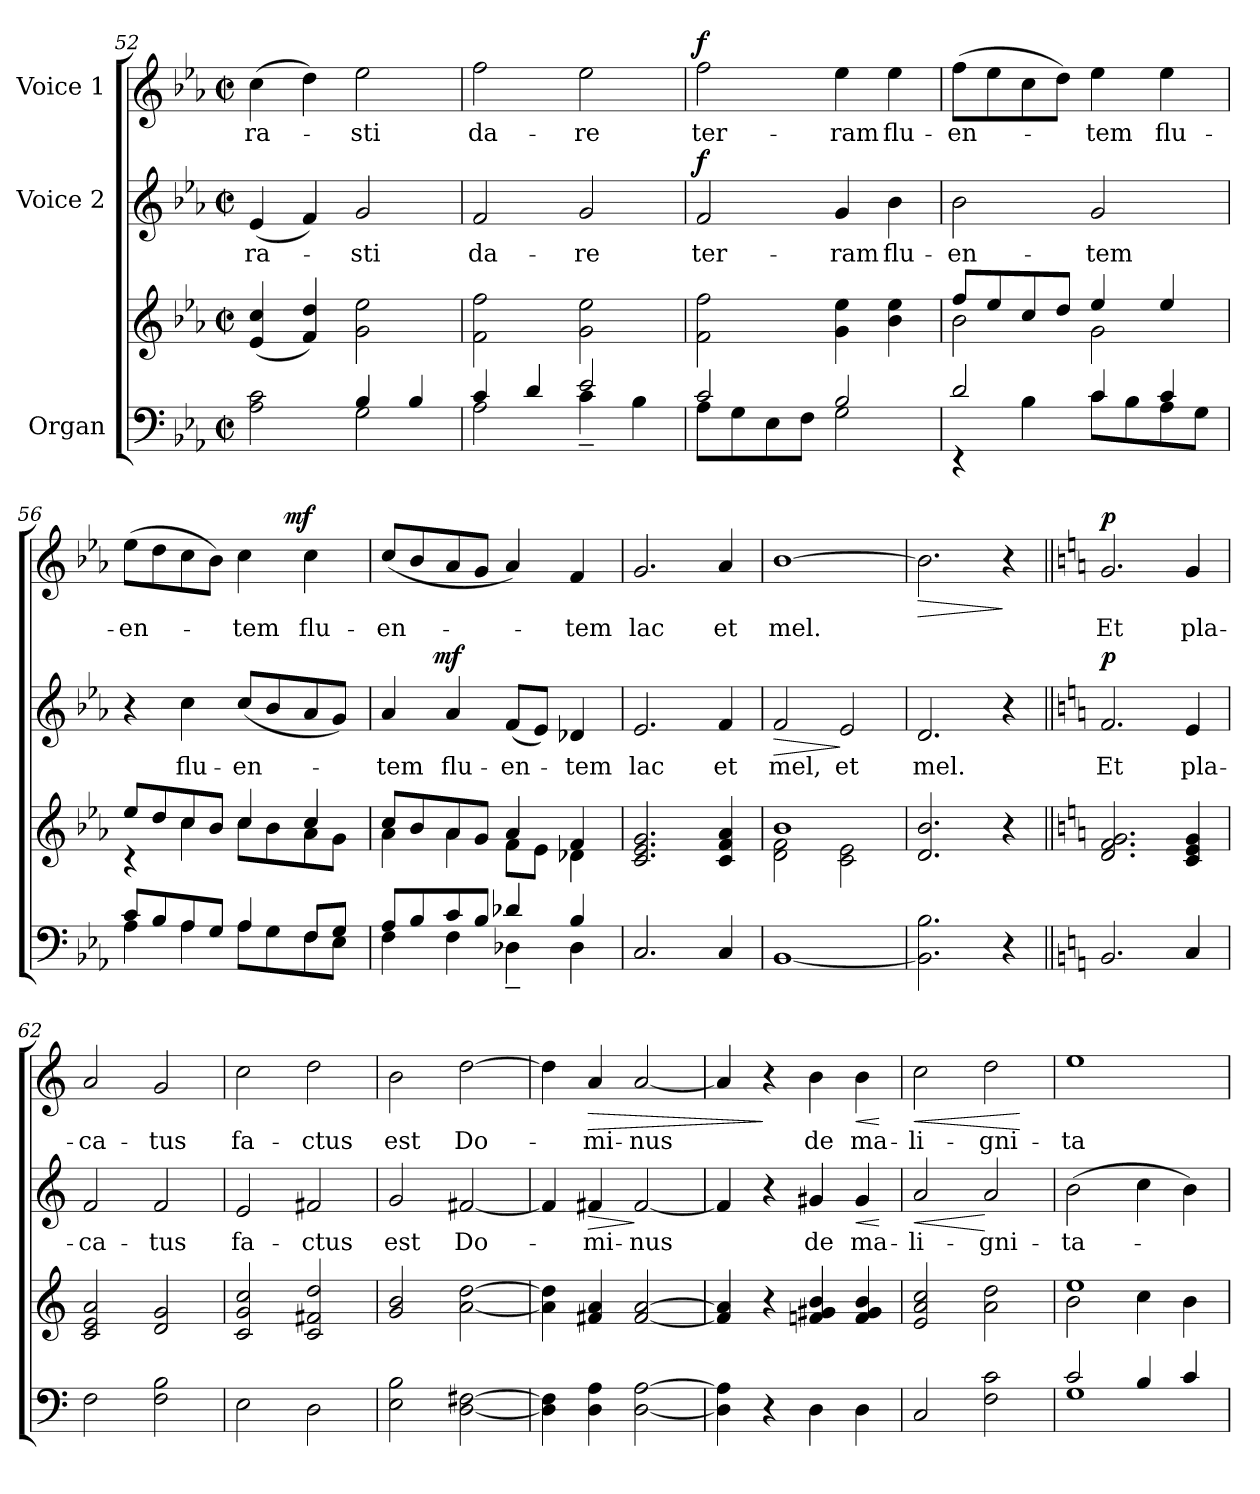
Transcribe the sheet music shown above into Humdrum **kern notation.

**kern	**kern	**kern	**text	**dynam	**kern	**text	**dynam
*part3	*part3	*part2	*part2	*part2	*part1	*part1	*part1
*staff4	*staff3	*staff2	*staff2	*staff2	*staff1	*staff1	*staff1
*I"Organ	*	*I"Voice 2	*	*	*I"Voice 1	*	*
*clefF4	*clefG2	*clefG2	*	*	*clefG2	*	*
*k[b-e-a-]	*k[b-e-a-]	*k[b-e-a-]	*	*	*k[b-e-a-]	*	*
*E-:	*E-:	*E-:	*	*	*E-:	*	*
*M2/2	*M2/2	*M2/2	*	*	*M2/2	*	*
*met(c|)	*met(c|)	*met(c|)	*	*	*met(c|)	*	*
=52	=52	=52	=52	=52	=52	=52	=52
*^	*	*	*	*	*	*	*
!	!	!	!	!LO:LY:b	!	!	!LO:LY:b	!
2ryy	2A-\ 2c\	(<4e-/ 4cc/	(<4e-/	-ra-	.	(>4cc\	-ra-	.
.	.	4f/ 4dd/)	4f/)	.	.	4dd\)	.	.
!	!	!	!	!LO:LY:b	!	!	!LO:LY:b	!
4B-/	2G\	2g\ 2ee-\	2g/	-sti	.	2ee-\	-sti	.
4B-/	.	.	.	.	.	.	.	.
=53	=53	=53	=53	=53	=53	=53	=53	=53
!	!	!	!	!LO:LY:b	!	!	!LO:LY:b	!
4c/	2A-\	2f\ 2ff\	2f/	da-	.	2ff\	da-	.
4d/	.	.	.	.	.	.	.	.
!	!	!	!	!LO:LY:b	!	!	!LO:LY:b	!
2e-/	4c~<\	2g\ 2ee-\	2g/	-re	.	2ee-\	-re	.
.	4B-\	.	.	.	.	.	.	.
=54	=54	=54	=54	=54	=54	=54	=54	=54
!	!	!	!	!LO:LY:b	!LO:DY:a	!	!LO:LY:b	!LO:DY:a
2c/	8A-\L	2f\ 2ff\	2f/	ter-	f	2ff\	ter-	f
.	8G\	.	.	.	.	.	.	.
.	8E-\	.	.	.	.	.	.	.
.	8F\J	.	.	.	.	.	.	.
!	!	!	!	!LO:LY:b	!	!	!LO:LY:b	!
2B-/	2G\	4g\ 4ee-\	4g/	-ram	.	4ee-\	-ram	.
!	!	!	!	!LO:LY:b	!	!	!LO:LY:b	!
.	.	4b-\ 4ee-\	4b-\	flu-	.	4ee-\	flu-	.
!!LO:LB:g=z
=55	=55	=55	=55	=55	=55	=55	=55	=55
*	*	*^	*	*	*	*	*	*
!	!	!	!	!	!LO:LY:b	!	!	!LO:LY:b	!
2d/	4rEE	8ff/L	2b-\	2b-\	-en-	.	(>8ff\L	-en-	.
.	.	8ee-/	.	.	.	.	8ee-\	.	.
.	4B-\	8cc/	.	.	.	.	8cc\	.	.
.	.	8dd/J	.	.	.	.	8dd\J)	.	.
!	!	!	!	!	!LO:LY:b	!	!	!LO:LY:b	!
4c/	8c\L	4ee-/	2g\	2g/	-tem	.	4ee-\	-tem	.
.	8B-\	.	.	.	.	.	.	.	.
!	!	!	!	!	!	!	!	!LO:LY:b	!
4c/	8A-\	4ee-/	.	.	.	.	4ee-\	flu-	.
.	8G\J	.	.	.	.	.	.	.	.
=56	=56	=56	=56	=56	=56	=56	=56	=56	=56
!	!	!	!	!	!	!	!	!LO:LY:b	!
*	*	*	*	*	*	*	*^	*	*
8c/L	4A-\	8ee-/L	4rc	4r	.	.	(>8ee-\L	2ryy	-en-	.
8B-/	.	8dd/	.	.	.	.	8dd\	.	.	.
!	!	!	!	!	!LO:LY:b	!	!	!	!	!
8A-/	4A-\	8cc/	4cc\	4cc\	flu-	.	8cc\	.	.	.
8G/J	.	8b-/J	.	.	.	.	8b-\J)	.	.	.
!	!	!	!	!	!LO:LY:b	!	!	!	!LO:LY:b	!
4A-/	8A-\L	4cc/	8cc\L	(<8cc/L	-en-	.	4cc\	8.ryy	-tem	.
.	8G\	.	8b-\	8b-/	.	.	.	.	.	.
!	!	!	!	!	!	!	!	!	!	!LO:DY:a
.	.	.	.	.	.	.	.	4ryy	.	mf
!	!	!	!	!	!	!	!	!	!LO:LY:b	!
8F/L	8F\	4cc/	8a-\	8a-/	.	.	4cc\	.	flu-	.
8G/J	8E-\J	.	8g\J	8g/J)	.	.	.	.	.	.
.	.	.	.	.	.	.	.	16ryy	.	.
=57	=57	=57	=57	=57	=57	=57	=57	=57	=57	=57
!	!	!	!	!	!LO:LY:b	!	!	!	!LO:LY:b	!
*	*	*	*	*^	*	*	*v	*v	*	*
8A-/L	4F\	8cc/L	4a-\	4a-/	8..ryy	-tem	.	(<8cc/L	-en-	.
8B-/	.	8b-/	.	.	.	.	.	8b-/	.	.
!	!	!	!	!	!	!	!LO:DY:a	!	!	!
.	.	.	.	.	2ryy	.	mf	.	.	.
!	!	!	!	!	!	!LO:LY:b	!	!	!	!
8c/	4F\	8a-/	4a-\	4a-/	.	flu-	.	8a-/	.	.
8B-/J	.	8g/J	.	.	.	.	.	8g/J	.	.
!	!	!	!	!	!	!LO:LY:b	!	!	!	!
4d-X/	4D-X~<\	4a-/	8f\L	(<8f/L	.	-en-	.	4a-/)	.	.
.	.	.	8e-\J	8e-/J)	.	.	.	.	.	.
.	.	.	.	.	4ryy	.	.	.	.	.
!	!	!	!	!	!	!LO:LY:b	!	!	!LO:LY:b	!
4B-/	4D-\	4f/	4d-X\	4d-X/	.	-tem	.	4f/	-tem	.
.	.	.	.	.	32ryy	.	.	.	.	.
=58	=58	=58	=58	=58	=58	=58	=58	=58	=58	=58
!	!	!	!	!	!	!LO:LY:b	!	!	!LO:LY:b	!
*v	*v	*	*	*v	*v	*	*	*	*	*
*	*v	*v	*	*	*	*	*	*
2.C/	2.c/ 2.e-/ 2.g/	2.e-/	lac	.	2.g/	lac	.
!	!	!	!LO:LY:b	!	!	!LO:LY:b	!
4C/	4c/ 4f/ 4a-/	4f/	et	.	4a-/	et	.
=59	=59	=59	=59	=59	=59	=59	=59
*	*^	*	*	*	*	*	*
!	!	!	!	!LO:LY:b	!LO:HP:b	!	!LO:LY:b	!
[>1BB-	1b-	2d\ 2f\	2f/	mel,	>	[>1b-	mel.	.
!	!	!	!	!LO:LY:b	!	!	!	!
.	.	2c\ 2e-\	2e-/	et	]	.	.	.
=60	=60	=60	=60	=60	=60	=60	=60	=60
!	!	!	!	!LO:LY:b	!	!	!	!LO:HP:b
*	*v	*v	*	*	*	*	*	*
2.BB-\] 2.B-\	2.d/ 2.b-/	2.d/	mel.	.	2.b-\]	.	>
4r	4r	4r	.	.	4r	.	]
!!LO:PB:g=z
=61||	=61||	=61||	=61||	=61||	=61||	=61||	=61||
*k[]	*k[]	*k[]	*	*	*k[]	*	*
*C:	*C:	*C:	*	*	*C:	*	*
!	!	!	!LO:LY:b	!LO:DY:a	!	!LO:LY:b	!LO:DY:a
2.BB/	2.d/ 2.f/ 2.g/	2.f/	Et	p	2.g/	Et	p
!	!	!	!LO:LY:b	!	!	!LO:LY:b	!
4C/	4c/ 4e/ 4g/	4e/	pla-	.	4g/	pla-	.
=62	=62	=62	=62	=62	=62	=62	=62
!	!	!	!LO:LY:b	!	!	!LO:LY:b	!
2F\	2c/ 2e/ 2a/	2f/	-ca-	.	2a/	-ca-	.
!	!	!	!LO:LY:b	!	!	!LO:LY:b	!
2F\ 2B\	2d/ 2g/	2f/	-tus	.	2g/	-tus	.
=63	=63	=63	=63	=63	=63	=63	=63
!	!	!	!LO:LY:b	!	!	!LO:LY:b	!
2E\	2c/ 2g/ 2cc/	2e/	fa-	.	2cc\	fa-	.
!	!	!	!LO:LY:b	!	!	!LO:LY:b	!
2D\	2c/ 2f#X/ 2dd/	2f#X/	-ctus	.	2dd\	-ctus	.
=64	=64	=64	=64	=64	=64	=64	=64
!	!	!	!LO:LY:b	!	!	!LO:LY:b	!
2E\ 2B\	2g/ 2b/	2g/	est	.	2b\	est	.
!	!	!	!LO:LY:b	!	!	!LO:LY:b	!
[<2D\ [>2F#X\	[<2a\ [>2dd\	[<2f#X/	Do-	.	[>2dd\	Do-	.
=65	=65	=65	=65	=65	=65	=65	=65
4D\] 4F#\]	4a\] 4dd\]	4f#/]	.	.	4dd\]	.	.
!	!	!	!LO:LY:b	!LO:HP:b	!	!LO:LY:b	!LO:HP:b
4D\ 4A\	4f#X/ 4a/	4f#X/	-mi-	>	4a/	-mi-	>
!	!	!	!LO:LY:b	!	!	!LO:LY:b	!
[<2D\ [>2A\	[<2f#/ [>2a/	[<2f#/	-nus	]	[<2a/	-nus	.
=66	=66	=66	=66	=66	=66	=66	=66
4D\] 4A\]	4f#/] 4a/]	4f#/]	.	.	4a/]	.	.
4r	4r	4r	.	.	4r	.	]
!	!	!	!LO:LY:b	!	!	!LO:LY:b	!
4D\	4fn/ 4g#X/ 4b/	4g#X/	de	.	4b\	de	.
!	!	!	!LO:LY:b	!LO:HP:b	!	!LO:LY:b	!LO:HP:b
4D\	4f/ 4g#/ 4b/	4g#/	ma-	<	4b\	ma-	<
.	.	.	.	[	.	.	[
!!LO:LB:g=z
=67	=67	=67	=67	=67	=67	=67	=67
!	!	!	!LO:LY:b	!LO:HP:b	!	!LO:LY:b	!LO:HP:b
2C/	2e/ 2a/ 2cc/	2a/	-li-	<	2cc\	-li-	<
!	!	!	!LO:LY:b	!	!	!LO:LY:b	!
2F\ 2c\	2a\ 2dd\	2a/	-gni-	[	2dd\	-gni-	.
.	.	.	.	.	.	.	[
=68	=68	=68	=68	=68	=68	=68	=68
*^	*^	*	*	*	*	*	*
!	!	!	!	!	!LO:LY:b	!	!	!LO:LY:b	!
2c/	1G	1ee	2b\	(>2b\	-ta-	.	1ee	-ta-	.
4B/	.	.	4cc\	4cc\	.	.	.	.	.
4c/	.	.	4b\	4b\)	.	.	.	.	.
*v	*v	*	*	*	*	*	*	*	*
*	*v	*v	*	*	*	*	*	*
=	=	=	=	=	=	=	=
*-	*-	*-	*-	*-	*-	*-	*-
